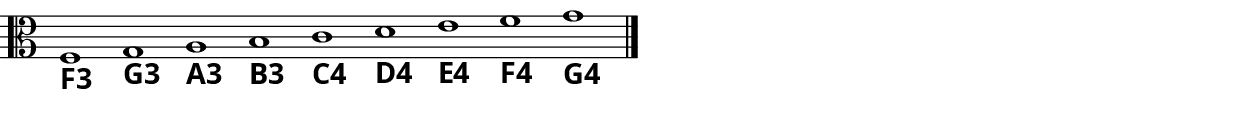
\version "2.16.2"

\header {
  title = ""
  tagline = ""
}

\paper {
  indent = 0\mm
  top-margin = 0\mm
  bottom-margin = 0\mm
  left-margin = 0\mm
  right-margin = 0\mm
  evenFooterMarkup = ""
  oddFooterMarkup = ""
  evenHeaderMarkup = ""
  oddHeaderMarkup = ""
}

simple = \relative c {
  \clef alto
  \time 9/1
  f1_"F3" g_"G3" a_"A3" b_"B3" c_"C4" d_"D4" e_"E4" f_"F4" g_"G4"
  \bar "|."
}

\score {
  \new Staff \with {
    \remove "Time_signature_engraver"
    \override TextScript #'font-name = #"Neuton Bold"
    \override TextScript #'font-size = #2
    \override TextScript #'staff-padding = #2
  }
  {
    \simple
  }
}
